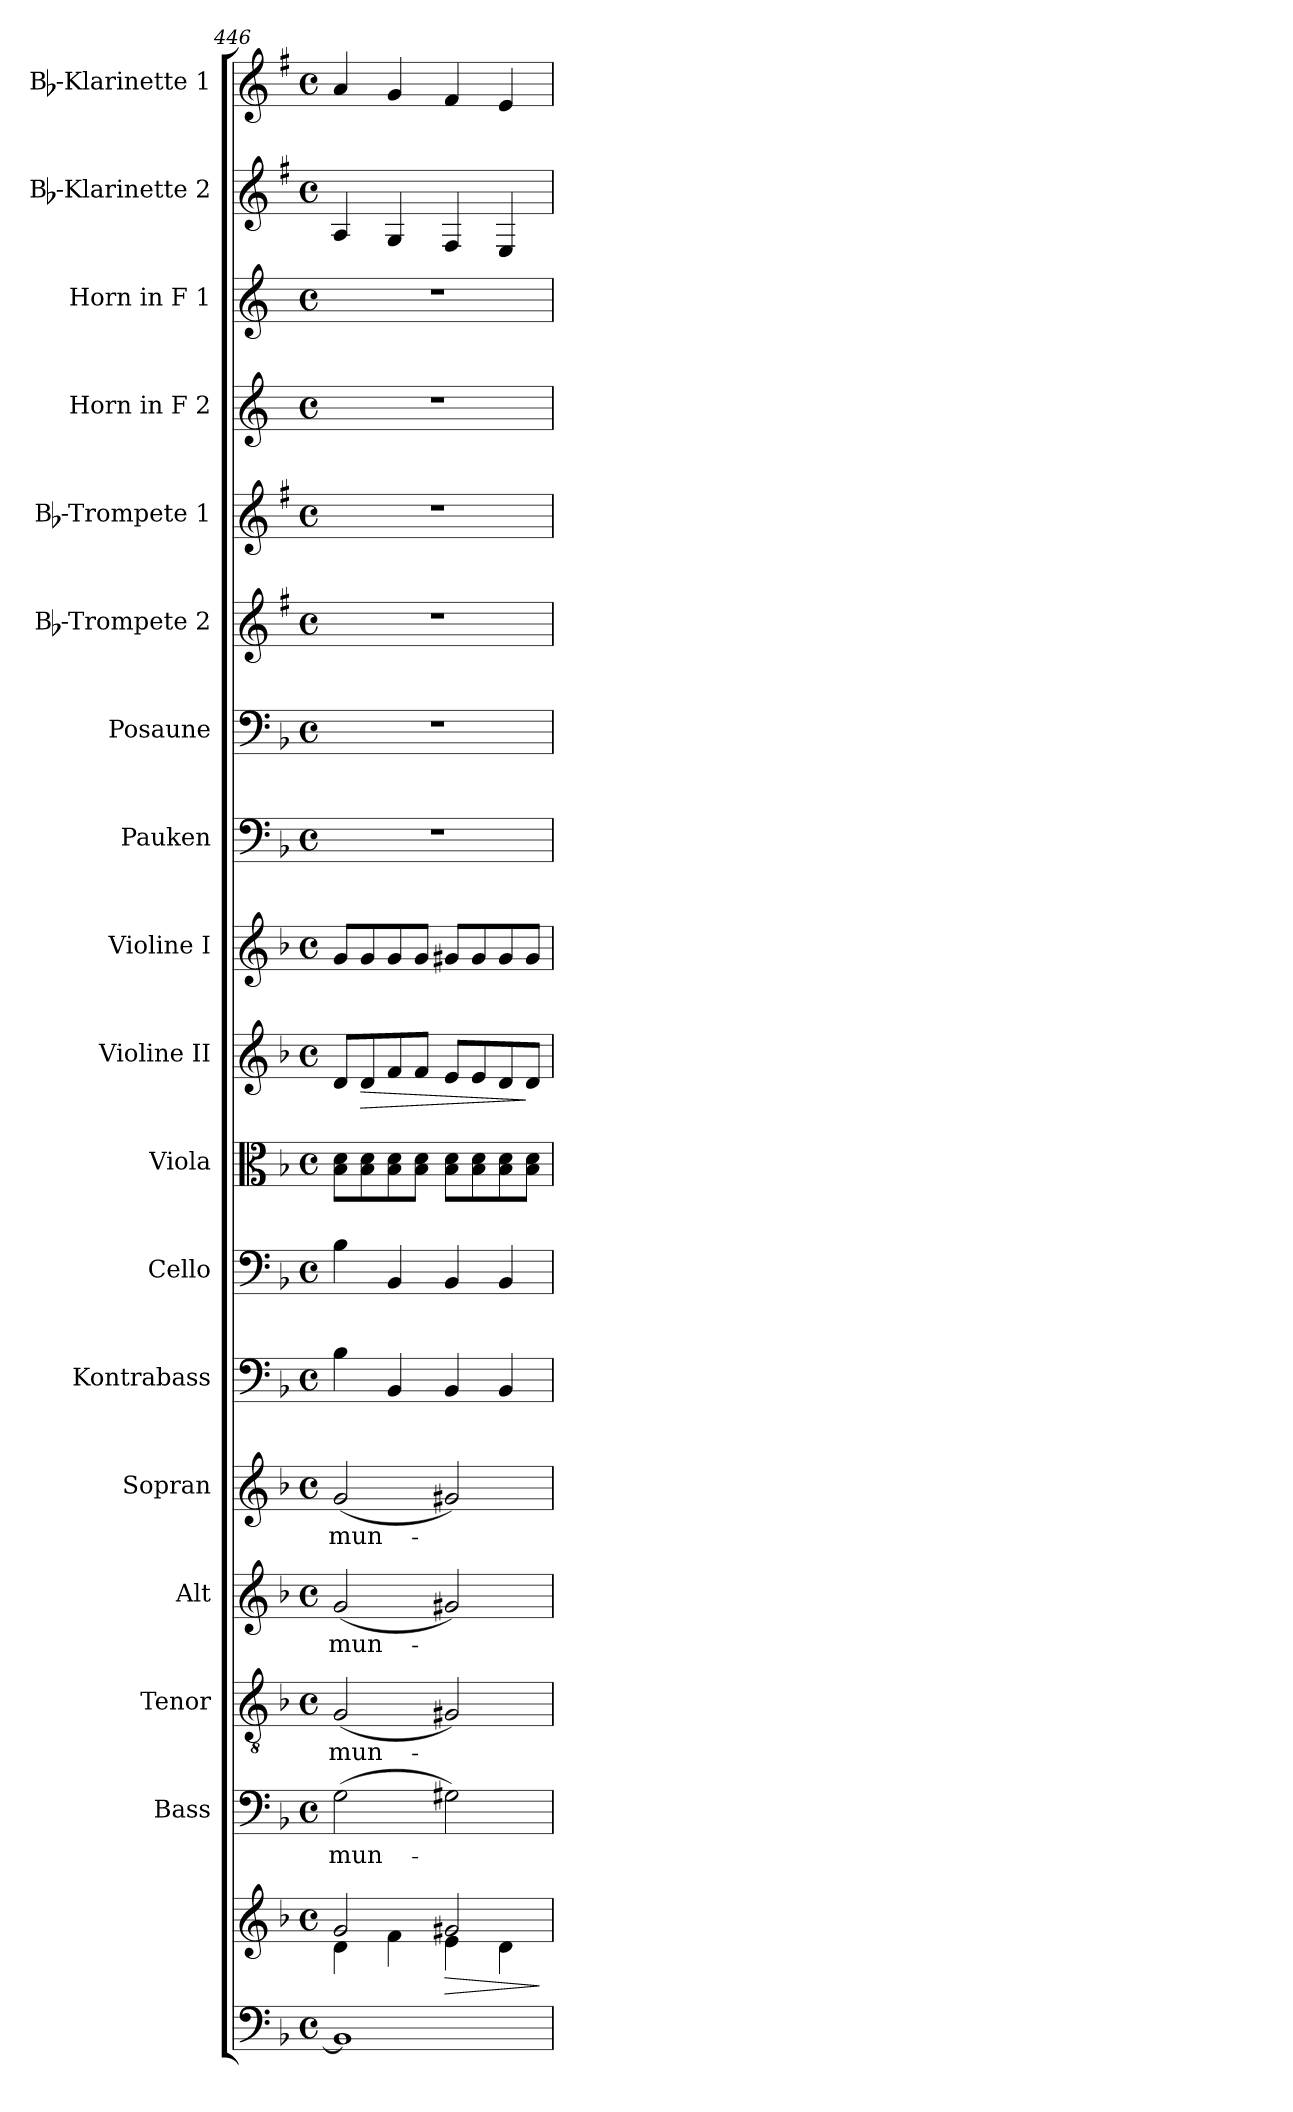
**kern	**kern	**dynam	**kern	**text	**kern	**text	**kern	**text	**kern	**text	**kern	**kern	**kern	**kern	**dynam	**kern	**kern	**kern	**kern	**kern	**kern	**kern	**kern	**kern
*part18	*part18	*part18	*part17	*part17	*part16	*part16	*part15	*part15	*part14	*part14	*part13	*part12	*part11	*part10	*part10	*part9	*part8	*part7	*part6	*part5	*part4	*part3	*part2	*part1
*staff19	*staff18	*staff18/19	*staff17	*staff17	*staff16	*staff16	*staff15	*staff15	*staff14	*staff14	*staff13	*staff12	*staff11	*staff10	*staff10	*staff9	*staff8	*staff7	*staff6	*staff5	*staff4	*staff3	*staff2	*staff1
*	*	*	*I"Bass	*	*I"Tenor	*	*I"Alt	*	*I"Sopran	*	*I"Kontrabass	*I"Cello	*I"Viola	*I"Violine II	*	*I"Violine I	*I"Pauken	*I"Posaune	*I"Bb-Trompete 2	*I"Bb-Trompete 1	*I"Horn in F 2	*I"Horn in F 1	*I"Bb-Klarinette 2	*I"Bb-Klarinette 1
*	*	*	*I'B.	*	*I'T.	*	*I'A.	*	*I'S.	*	*I'Kb.	*	*I'Vla.	*I'Vl. II	*	*I'Vl. I	*I'Pk.	*I'Pos.	*I'Bb Trp. 2	*I'Bb Trp. 1	*	*	*I'Bb Kl. 2	*I'Bb Kl. 1
*clefF4	*clefG2	*	*clefF4	*	*clefGv2	*	*clefG2	*	*clefG2	*	*clefF4	*clefF4	*clefC3	*clefG2	*	*clefG2	*clefF4	*clefF4	*clefG2	*clefG2	*clefG2	*clefG2	*clefG2	*clefG2
*	*	*	*	*	*	*	*	*	*	*	*ITrd7c12	*	*	*	*	*	*	*	*ITrd1c2	*ITrd1c2	*ITrd4c7	*ITrd4c7	*ITrd1c2	*ITrd1c2
*k[b-]	*k[b-]	*	*k[b-]	*	*k[b-]	*	*k[b-]	*	*k[b-]	*	*k[b-]	*k[b-]	*k[b-]	*k[b-]	*	*k[b-]	*k[b-]	*k[b-]	*k[b-]	*k[b-]	*k[b-]	*k[b-]	*k[b-]	*k[b-]
*F:	*F:	*	*F:	*	*F:	*	*F:	*	*F:	*	*F:	*F:	*F:	*F:	*	*F:	*F:	*F:	*F:	*F:	*F:	*F:	*F:	*F:
*M4/4	*M4/4	*	*M4/4	*	*M4/4	*	*M4/4	*	*M4/4	*	*M4/4	*M4/4	*M4/4	*M4/4	*	*M4/4	*M4/4	*M4/4	*M4/4	*M4/4	*M4/4	*M4/4	*M4/4	*M4/4
*met(c)	*met(c)	*	*met(c)	*	*met(c)	*	*met(c)	*	*met(c)	*	*met(c)	*met(c)	*met(c)	*met(c)	*	*met(c)	*met(c)	*met(c)	*met(c)	*met(c)	*met(c)	*met(c)	*met(c)	*met(c)
=446	=446	=446	=446	=446	=446	=446	=446	=446	=446	=446	=446	=446	=446	=446	=446	=446	=446	=446	=446	=446	=446	=446	=446	=446
*	*^	*	*	*	*	*	*	*	*	*	*	*	*	*	*	*	*	*	*	*	*	*	*	*
!	!	!	!	!	!LO:LY:b	!	!LO:LY:b	!	!LO:LY:b	!	!LO:LY:b	!	!	!	!	!	!	!	!	!	!	!	!	!	!
1BB-]	2g/	4d\	.	(>2G\	mun-	(<2G/	mun-	(<2g/	mun-	(<2g/	mun-	4BB-\	4B-\	8B-\ 8d\L	8d/L	.	8g/L	1r	1r	1r	1r	1r	1r	4G/	4g/
!	!	!	!	!	!	!	!	!	!	!	!	!	!	!	!	!LO:HP:b	!	!	!	!	!	!	!	!	!
.	.	.	.	.	.	.	.	.	.	.	.	.	.	8B-\ 8d\	8d/	>	8g/	.	.	.	.	.	.	.	.
.	.	4f\	.	.	.	.	.	.	.	.	.	4BBB-/	4BB-/	8B-\ 8d\	8f/	.	8g/	.	.	.	.	.	.	4F/	4f/
.	.	.	.	.	.	.	.	.	.	.	.	.	.	8B-\ 8d\J	8f/J	.	8g/J	.	.	.	.	.	.	.	.
!	!	!	!LO:HP:b	!	!	!	!	!	!	!	!	!	!	!	!	!	!	!	!	!	!	!	!	!	!
.	2g#X/	4e\	>	2G#X\)	.	2G#X/)	.	2g#X/)	.	2g#X/)	.	4BBB-/	4BB-/	8B-\ 8d\L	8e/L	.	8g#X/L	.	.	.	.	.	.	4E/	4e/
.	.	.	.	.	.	.	.	.	.	.	.	.	.	8B-\ 8d\	8e/	.	8g#/	.	.	.	.	.	.	.	.
.	.	4d\	.	.	.	.	.	.	.	.	.	4BBB-/	4BB-/	8B-\ 8d\	8d/	.	8g#/	.	.	.	.	.	.	4D/	4d/
.	.	.	.	.	.	.	.	.	.	.	.	.	.	8B-\ 8d\J	8d/J	]	8g#/J	.	.	.	.	.	.	.	.
*	*v	*v	*	*	*	*	*	*	*	*	*	*	*	*	*	*	*	*	*	*	*	*	*	*	*
.	.	]	.	.	.	.	.	.	.	.	.	.	.	.	.	.	.	.	.	.	.	.	.	.
=	=	=	=	=	=	=	=	=	=	=	=	=	=	=	=	=	=	=	=	=	=	=	=	=
*-	*-	*-	*-	*-	*-	*-	*-	*-	*-	*-	*-	*-	*-	*-	*-	*-	*-	*-	*-	*-	*-	*-	*-	*-
